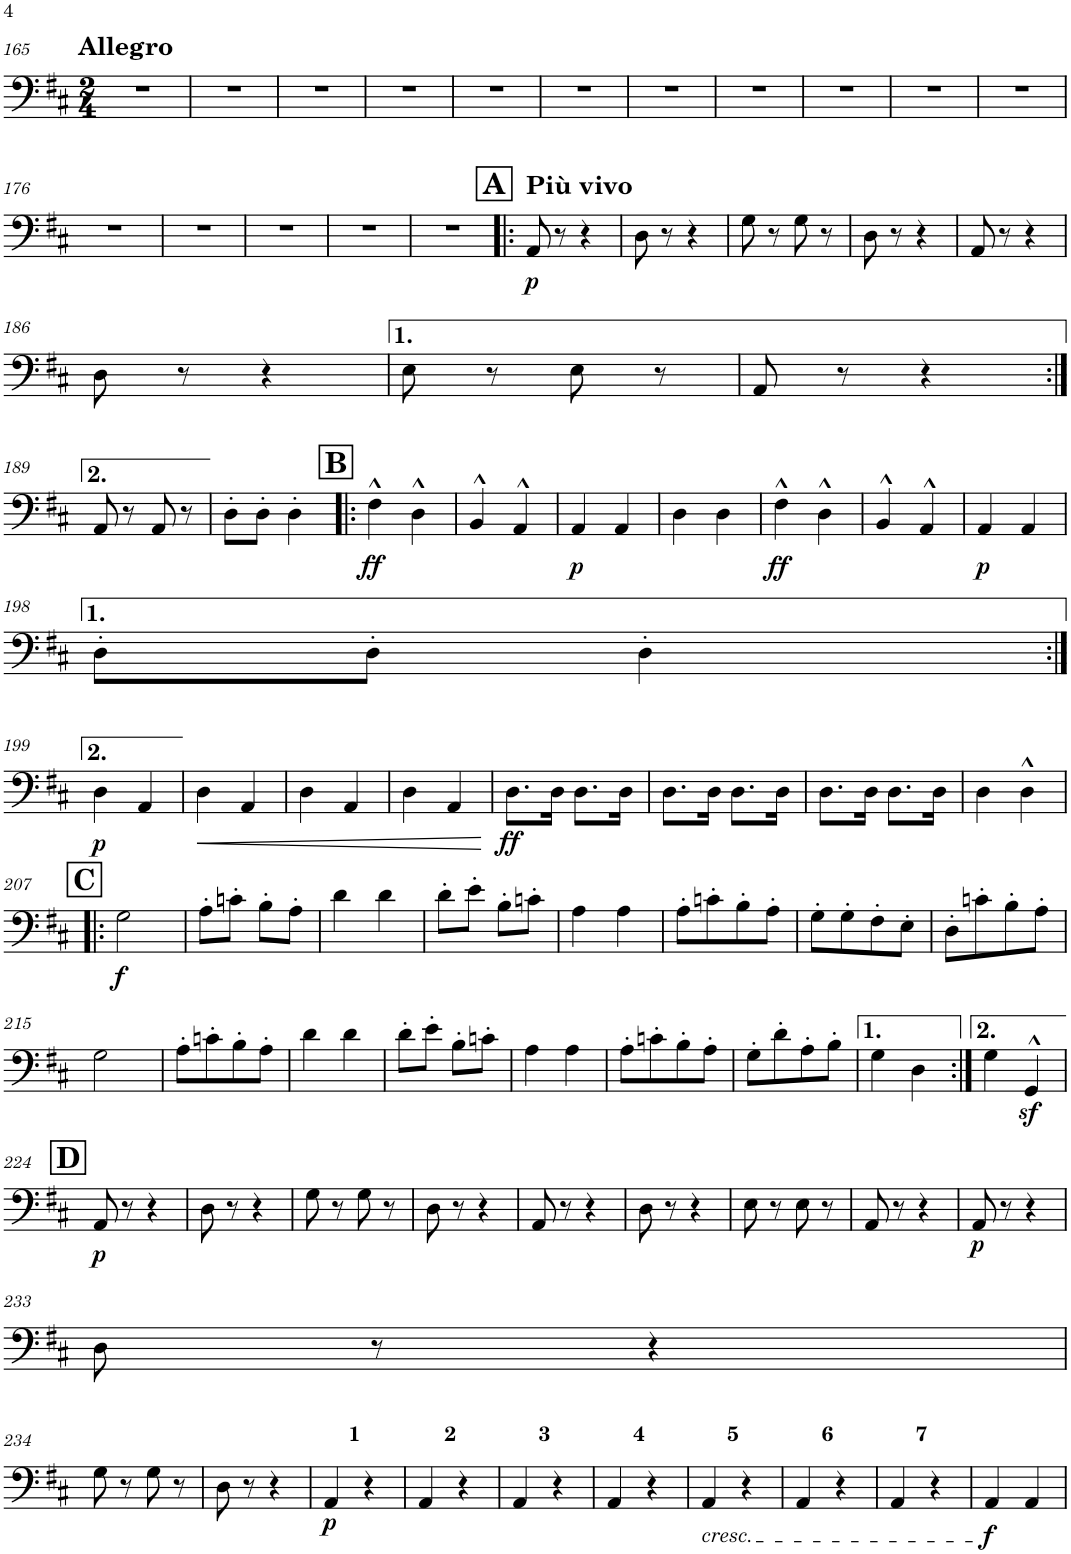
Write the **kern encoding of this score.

**kern	**dynam
*part1	*part1
*staff1	*staff1
*I"Trombone III	*
*I'Trb	*
!!LO:PB:g=z
*clefF4	*
*k[f#c#]	*
*M2/4	*
=165	=165
!LO:TX:a:B:t=Allegro	!
2r	.
=166	=166
2r	.
=167	=167
2r	.
=168	=168
2r	.
=169	=169
2r	.
=170	=170
2r	.
=171	=171
2r	.
=172	=172
2r	.
=173	=173
2r	.
=174	=174
2r	.
=175	=175
2r	.
!!LO:LB:g=z
=176	=176
2r	.
=177	=177
2r	.
=178	=178
2r	.
=179	=179
2r	.
=180	=180
2r	.
=181!|:	=181!|:
!!LO:REH:place=s1:a:B:cj:fs=14:t=A
!LO:TX:a:B:t=Più vivo	!
!	!LO:DY:b
8AA/	p
8r	.
4r	.
=182	=182
8D\	.
8r	.
4r	.
=183	=183
8G\	.
8r	.
8G\	.
8r	.
=184	=184
8D\	.
8r	.
4r	.
=185	=185
8AA/	.
8r	.
4r	.
!!LO:LB:g=z
=186	=186
8D\	.
8r	.
4r	.
=187	=187
8E\	.
8r	.
8E\	.
8r	.
=188	=188
8AA/	.
8r	.
4r	.
!!LO:LB:g=z
=189:|!	=189:|!
8AA/	.
8r	.
8AA/	.
8r	.
=190	=190
8D'\L	.
8D'\J	.
4D'\	.
!!LO:REH:place=s1:a:B:cj:fs=14:t=B
=191!|:	=191!|:
!	!LO:DY:b
4F#^^\	ff
4D^^\	.
=192	=192
4BB^^/	.
4AA^^/	.
=193	=193
!	!LO:DY:b
4AA/	p
4AA/	.
=194	=194
4D\	.
4D\	.
=195	=195
!	!LO:DY:b
4F#^^\	ff
4D^^\	.
=196	=196
4BB^^/	.
4AA^^/	.
=197	=197
!	!LO:DY:b
4AA/	p
4AA/	.
!!LO:LB:g=z
=198	=198
8D'\L	.
8D'\J	.
4D'\	.
!!LO:LB:g=z
=199:|!	=199:|!
!	!LO:DY:b
4D\	p
4AA/	.
=200	=200
!	!LO:HP:b
4D\	<
4AA/	.
=201	=201
4D\	.
4AA/	.
=202	=202
4D\	.
4AA/	.
.	[
=203	=203
!	!LO:DY:b
8.D\L	ff
16D\Jk	.
8.D\L	.
16D\Jk	.
=204	=204
8.D\L	.
16D\Jk	.
8.D\L	.
16D\Jk	.
=205	=205
8.D\L	.
16D\Jk	.
8.D\L	.
16D\Jk	.
=206	=206
4D\	.
4D^^\	.
!!LO:LB:g=z
!!LO:REH:place=s1:a:B:cj:fs=14:t=C
=207!|:	=207!|:
!	!LO:DY:b
2G\	f
=208	=208
8A'\L	.
8cn'\J	.
8B'\L	.
8A'\J	.
=209	=209
4d\	.
4d\	.
=210	=210
8d'\L	.
8e'\J	.
8B'\L	.
8cn'\J	.
=211	=211
4A\	.
4A\	.
=212	=212
8A'\L	.
8cn'\	.
8B'\	.
8A'\J	.
=213	=213
8G'\L	.
8G'\	.
8F#'\	.
8E'\J	.
=214	=214
8D'\L	.
8cn'\	.
8B'\	.
8A'\J	.
!!LO:LB:g=z
=215	=215
2G\	.
=216	=216
8A'\L	.
8cn'\	.
8B'\	.
8A'\J	.
=217	=217
4d\	.
4d\	.
=218	=218
8d'\L	.
8e'\J	.
8B'\L	.
8cn'\J	.
=219	=219
4A\	.
4A\	.
=220	=220
8A'\L	.
8cn'\	.
8B'\	.
8A'\J	.
=221	=221
8G'\L	.
8d'\	.
8A'\	.
8B'\J	.
=222	=222
4G\	.
4D\	.
=223:|!	=223:|!
4G\	.
4GGz<^^/	.
!!LO:LB:g=z
!!LO:REH:place=s1:a:B:cj:fs=14:t=D
=224	=224
!	!LO:DY:b
8AA/	p
8r	.
4r	.
=225	=225
8D\	.
8r	.
4r	.
=226	=226
8G\	.
8r	.
8G\	.
8r	.
=227	=227
8D\	.
8r	.
4r	.
=228	=228
8AA/	.
8r	.
4r	.
=229	=229
8D\	.
8r	.
4r	.
=230	=230
8E\	.
8r	.
8E\	.
8r	.
=231	=231
8AA/	.
8r	.
4r	.
=232	=232
!	!LO:DY:b
8AA/	p
8r	.
4r	.
!!LO:LB:g=z
=233	=233
8D\	.
8r	.
4r	.
!!LO:LB:g=z
=234	=234
8G\	.
8r	.
8G\	.
8r	.
=235	=235
8D\	.
8r	.
4r	.
=236	=236
!LO:TX:a:B:t=1	!
!	!LO:DY:b
4AA/	p
4r	.
=237	=237
!LO:TX:a:B:t=2	!
4AA/	.
4r	.
=238	=238
!LO:TX:a:B:t=3	!
4AA/	.
4r	.
=239	=239
!LO:TX:a:B:t=4	!
4AA/	.
4r	.
=240	=240
!LO:TX:a:B:t=5	!
!LO:TX:b:i:t=cresc.	!
4AA/	.
4r	.
=241	=241
!LO:TX:a:B:t=6	!
4AA/	.
4r	.
=242	=242
!LO:TX:a:B:t=7	!
4AA/	.
4r	.
=243	=243
!	!LO:DY:b
4AA/	f
4AA/	.
=	=
*-	*-
